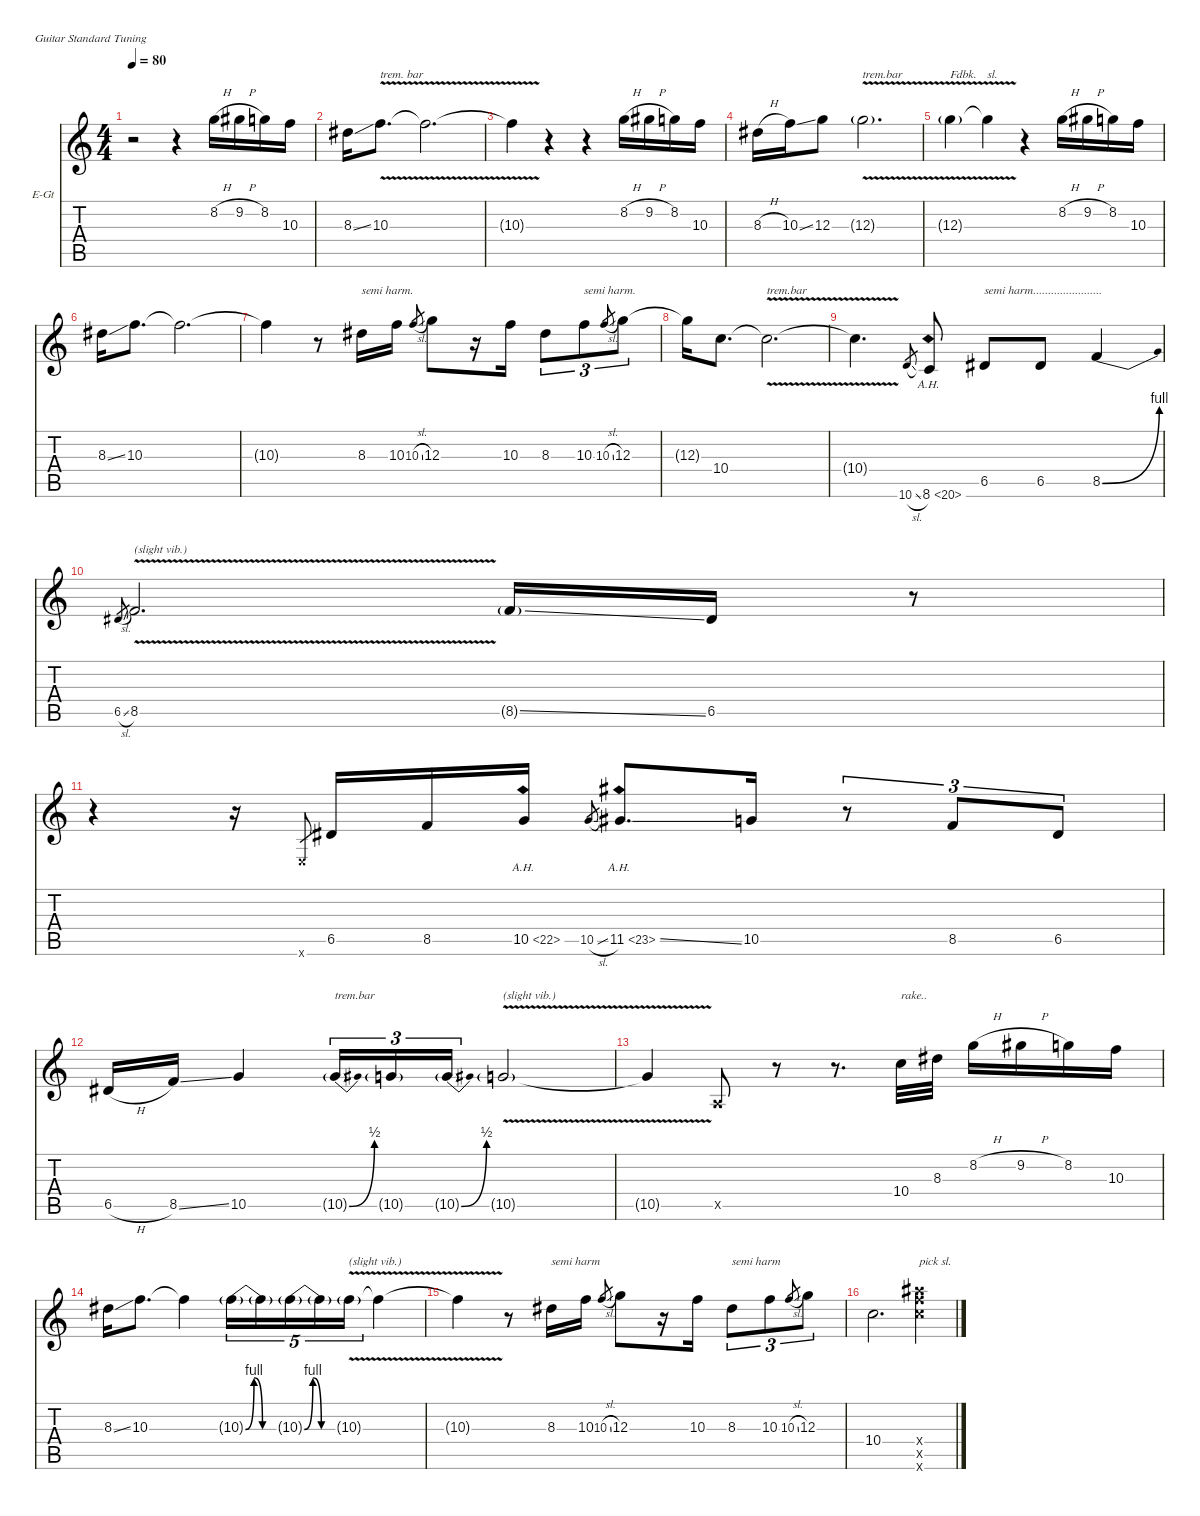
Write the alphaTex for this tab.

\hideDynamics
\bracketExtendMode nobrackets
\firstSystemTrackNameOrientation horizontal
\otherSystemsTrackNameOrientation horizontal
\track ("solo" "E-Gt") {instrument distortionguitar}
\staff {score tabs}
\tuning (E4 B3 G3 D3 A2 E2)
\ts (4 4)
\tempo 80
\clef g2
\ks c
r.2{dy f instrument distortionguitar} r.4 8.2{h}.16 9.2{h acc #}.16 8.2.16 10.3.16 |
8.3{ss acc #}.16 10.3{v}.8{d txt "trem. bar"} 10.3{v t}.2{d} |
10.3{v t}.4 r.4 r.4 8.2{h}.16 9.2{h acc #}.16 8.2.16 10.3.16 |
8.3{h acc #}.16 10.3{ss}.16 12.3.8 12.3{v g}.2{d txt "trem.bar"} |
12.3{v g}.4{txt "Fdbk."} 12.3{v t}.4{txt "sl."} r.4 8.2{h}.16 9.2{h acc #}.16 8.2.16 10.3.16 |
8.3{ss acc #}.16 10.3.8{d} 10.3{t}.2{d} |
10.3{t}.4 r.8 8.3{acc #}.16{txt "semi harm."} 10.3.16 10.3{sl}.8{gr dy mf} 12.3.8{dy f} r.16 10.3.16 8.3{acc #}.8{tu (3 2)} 10.3.8{tu (3 2) txt "semi harm."} 10.3{sl}.8{gr dy mf} 12.3.8{tu (3 2) dy f} |
12.3{t}.16 10.4.8{d} 10.4{v t}.2{d txt "trem.bar"} |
10.4{v t}.4{d} 10.6{sl}.8{gr dy mf} 8.6{ah 12}.8{dy f} 6.5{acc #}.8{txt "semi harm......................."} 6.5{acc #}.8 8.5{be (bend 0 0 60 4)}.4 |
6.5{sl acc #}.8{gr dy mf} 8.5{v}.2{d txt "(slight vib.)" dy f} 8.5{ss g}.16 6.5{acc #}.16 r.8 |
r.4 r.16 0.6{x}.8{gr dy mf} 6.5{acc #}.16{dy f} 8.5.16 10.5{ah 12}.16 10.5{sl}.8{gr dy mf} 11.5{ah 12 ss acc #}.8{d dy f} 10.5.16 r.8{tu (3 2)} 8.5.8{tu (3 2)} 6.5{acc #}.8{tu (3 2)} |
6.5{h acc #}.16 8.5{ss}.16 10.5.4 10.5{be (bend 0 0 60 2) g}.16{tu (3 2) txt "trem.bar "} 10.5{g}.16{tu (3 2)} 10.5{be (bend 0 0 60 2) g}.16{tu (3 2)} 10.5{v g}.2{txt "(slight vib.)"} |
10.5{v t}.4{instrument distortionguitar instrument distortionguitar} 0.5{x}.8 r.8 r.8{d} 10.4.32{txt "rake.."} 8.3{acc #}.32 8.2{h}.16 9.2{h acc #}.16 8.2.16 10.3.16 |
8.3{ss acc #}.16 10.3.8{d} 10.3{t}.4 10.3{be (bendrelease 0 0 30 4 30 4 60 0) g}.16{tu (5 4) dy ff} 10.3{be (hold 0 0 60 0) t}.16{tu (5 4) dy f} 10.3{be (bendrelease 0 0 30 4 30 4 60 0) g}.16{tu (5 4)} 10.3{be (hold 0 0 60 0) t}.16{tu (5 4)} 10.3{v g}.16{tu (5 4) txt "(slight vib.)"} 10.3{v t}.4 |
10.3{v t}.4 r.8 8.3{acc #}.16{txt "semi harm"} 10.3.16 10.3{sl}.8{gr dy mf} 12.3.8{dy f} r.16 10.3.16 8.3{acc #}.8{tu (3 2) txt "semi harm"} 10.3.8{tu (3 2)} 10.3{sl}.8{gr dy mf} 12.3.8{tu (3 2) dy f} |
10.4.2{d instrument distortionguitar} (20.4{x acc #} 20.5{x} 20.6{x}).4{txt "pick sl."}
